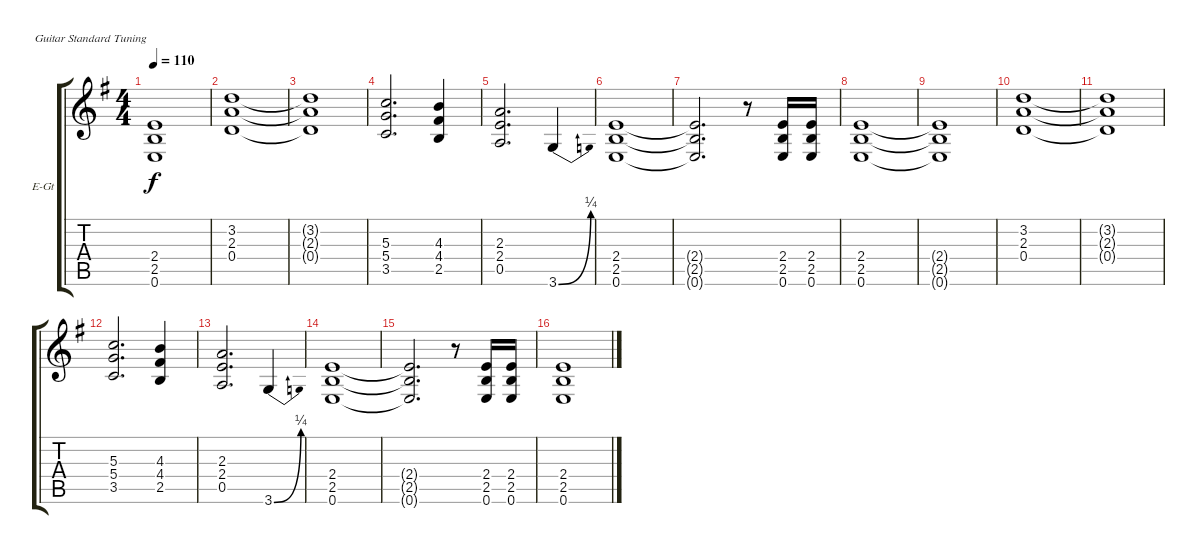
\bracketExtendMode groupsimilarinstruments
\firstSystemTrackNameOrientation horizontal
\otherSystemsTrackNameOrientation horizontal
\track ("Paul Gilbert (Rythm Guitar)" "E-Gt") {instrument distortionguitar}
\staff {score tabs}
\tuning (E4 B3 G3 D3 A2 E2)
\ts (4 4)
\tempo 110
\clef g2
\ks g
(2.4{t} 2.5{t} 0.6{t}).1{dy f} |
(3.2 2.3 0.4).1 |
(3.2{t} 2.3{t} 0.4{t}).1 |
(5.3 5.4 3.5).2{d} (4.3 4.4 2.5).4 |
(2.3 2.4 0.5).2{d} 3.6{be (bend 0 0 60 1)}.4 |
(2.4 2.5 0.6).1 |
(2.4{t} 2.5{t} 0.6{t}).2{d} r.8 (2.4 2.5 0.6).16 (2.4 2.5 0.6).16 |
(2.4 2.5 0.6).1 |
(2.4{t} 2.5{t} 0.6{t}).1 |
(3.2 2.3 0.4).1 |
(3.2{t} 2.3{t} 0.4{t}).1 |
(5.3 5.4 3.5).2{d} (4.3 4.4 2.5).4 |
(2.3 2.4 0.5).2{d} 3.6{be (bend 0 0 60 1)}.4 |
(2.4 2.5 0.6).1 |
(2.4{t} 2.5{t} 0.6{t}).2{d} r.8 (2.4 2.5 0.6).16 (2.4 2.5 0.6).16 |
(2.4 2.5 0.6).1
